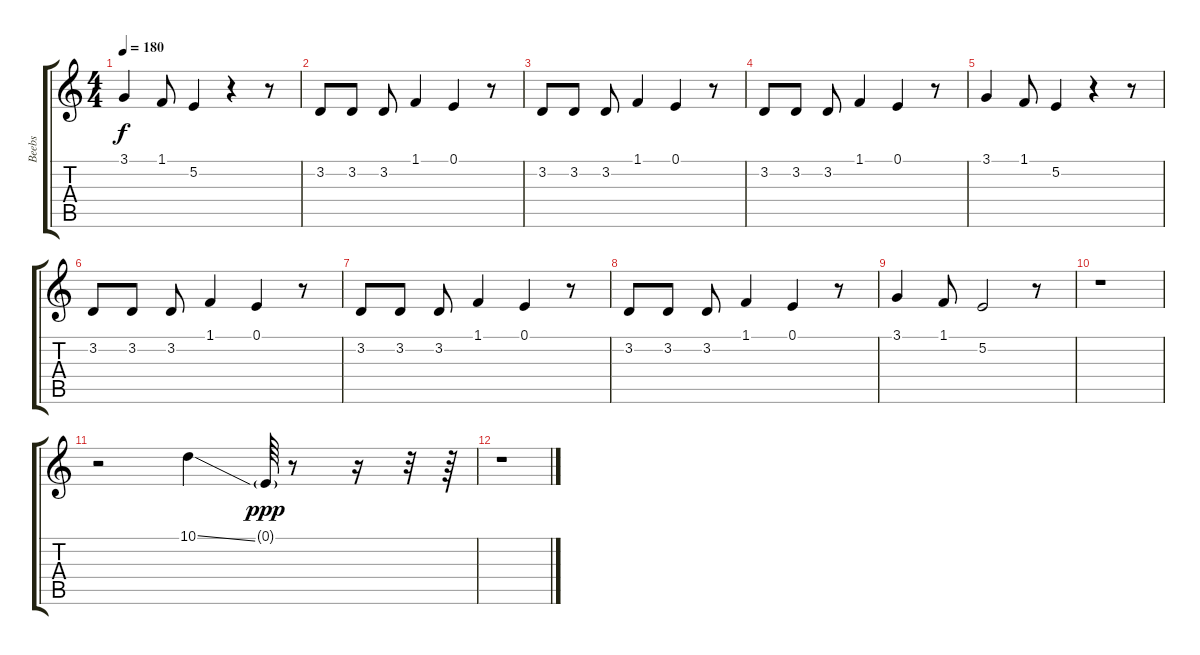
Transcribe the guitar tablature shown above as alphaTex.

\track ("Beebs" "Beebs") {instrument altosax}
\staff {score tabs}
\tuning (E4 B3 G3 D3 A2 E2) {hide}
\ts (4 4)
\tempo 180
\clef g2
\ks c
3.1.4{dy f} 1.1.8 5.2.4 r.4 r.8 |
3.2.8 3.2.8 3.2.8 1.1.4 0.1.4 r.8 |
3.2.8 3.2.8 3.2.8 1.1.4 0.1.4 r.8 |
3.2.8 3.2.8 3.2.8 1.1.4 0.1.4 r.8 |
3.1.4 1.1.8 5.2.4 r.4 r.8 |
3.2.8 3.2.8 3.2.8 1.1.4 0.1.4 r.8 |
3.2.8 3.2.8 3.2.8 1.1.4 0.1.4 r.8 |
3.2.8 3.2.8 3.2.8 1.1.4 0.1.4 r.8 |
3.1.4 1.1.8 5.2.2 r.8 |
r.1 |
r.2 10.1{ss}.4 0.1{g}.64{dy ppp} r.8 r.16 r.32 r.64 |
r.1
